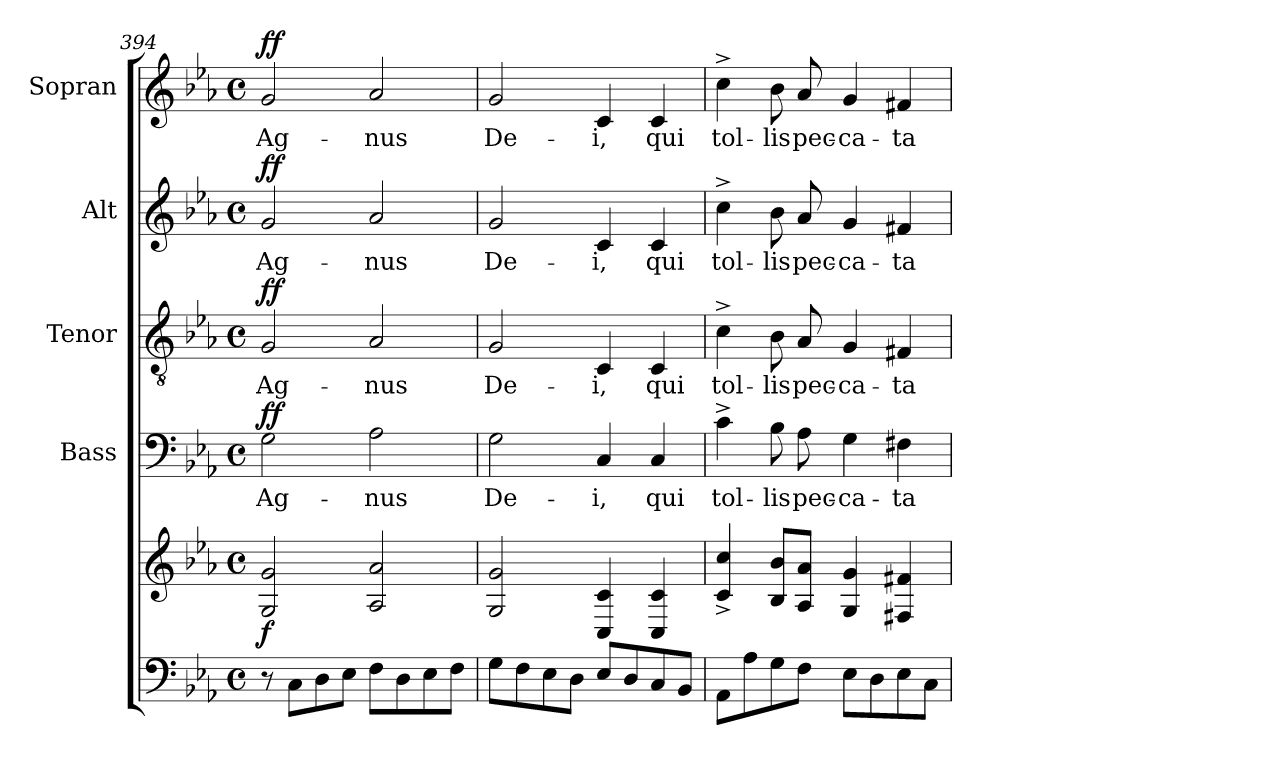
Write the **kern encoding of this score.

**kern	**kern	**dynam	**kern	**text	**dynam	**kern	**text	**dynam	**kern	**text	**dynam	**kern	**text	**dynam
*part5	*part5	*part5	*part4	*part4	*part4	*part3	*part3	*part3	*part2	*part2	*part2	*part1	*part1	*part1
*staff6	*staff5	*staff5/6	*staff4	*staff4	*staff4	*staff3	*staff3	*staff3	*staff2	*staff2	*staff2	*staff1	*staff1	*staff1
*	*	*	*I"Bass	*	*	*I"Tenor	*	*	*I"Alt	*	*	*I"Sopran	*	*
*	*	*	*I'B.	*	*	*I'T.	*	*	*I'A.	*	*	*I'S.	*	*
*clefF4	*clefG2	*	*clefF4	*	*	*clefGv2	*	*	*clefG2	*	*	*clefG2	*	*
*k[b-e-a-]	*k[b-e-a-]	*	*k[b-e-a-]	*	*	*k[b-e-a-]	*	*	*k[b-e-a-]	*	*	*k[b-e-a-]	*	*
*E-:	*E-:	*	*E-:	*	*	*E-:	*	*	*E-:	*	*	*E-:	*	*
*M4/4	*M4/4	*	*M4/4	*	*	*M4/4	*	*	*M4/4	*	*	*M4/4	*	*
*met(c)	*met(c)	*	*met(c)	*	*	*met(c)	*	*	*met(c)	*	*	*met(c)	*	*
=394	=394	=394	=394	=394	=394	=394	=394	=394	=394	=394	=394	=394	=394	=394
!	!	!LO:DY:b	!	!LO:LY:b	!LO:DY:a	!	!LO:LY:b	!LO:DY:a	!	!LO:LY:b	!LO:DY:a	!	!LO:LY:b	!LO:DY:a
8r	2G/ 2g/	f	2G\	Ag-	ff	2G/	Ag-	ff	2g/	Ag-	ff	2g/	Ag-	ff
8C\L	.	.	.	.	.	.	.	.	.	.	.	.	.	.
8D\	.	.	.	.	.	.	.	.	.	.	.	.	.	.
8E-\J	.	.	.	.	.	.	.	.	.	.	.	.	.	.
!	!	!	!	!LO:LY:b	!	!	!LO:LY:b	!	!	!LO:LY:b	!	!	!LO:LY:b	!
8F\L	2A-/ 2a-/	.	2A-\	-nus	.	2A-/	-nus	.	2a-/	-nus	.	2a-/	-nus	.
8D\	.	.	.	.	.	.	.	.	.	.	.	.	.	.
8E-\	.	.	.	.	.	.	.	.	.	.	.	.	.	.
8F\J	.	.	.	.	.	.	.	.	.	.	.	.	.	.
=395	=395	=395	=395	=395	=395	=395	=395	=395	=395	=395	=395	=395	=395	=395
!	!	!	!	!LO:LY:b	!	!	!LO:LY:b	!	!	!LO:LY:b	!	!	!LO:LY:b	!
8G\L	2G/ 2g/	.	2G\	De-	.	2G/	De-	.	2g/	De-	.	2g/	De-	.
8F\	.	.	.	.	.	.	.	.	.	.	.	.	.	.
8E-\	.	.	.	.	.	.	.	.	.	.	.	.	.	.
8D\J	.	.	.	.	.	.	.	.	.	.	.	.	.	.
!	!	!	!	!LO:LY:b	!	!	!LO:LY:b	!	!	!LO:LY:b	!	!	!LO:LY:b	!
8E-/L	4C/ 4c/	.	4C/	-i,	.	4C/	-i,	.	4c/	-i,	.	4c/	-i,	.
8D/	.	.	.	.	.	.	.	.	.	.	.	.	.	.
!	!	!	!	!LO:LY:b	!	!	!LO:LY:b	!	!	!LO:LY:b	!	!	!LO:LY:b	!
8C/	4C/ 4c/	.	4C/	qui	.	4C/	qui	.	4c/	qui	.	4c/	qui	.
8BB-/J	.	.	.	.	.	.	.	.	.	.	.	.	.	.
=396	=396	=396	=396	=396	=396	=396	=396	=396	=396	=396	=396	=396	=396	=396
!	!	!	!	!LO:LY:b	!	!	!LO:LY:b	!	!	!LO:LY:b	!	!	!LO:LY:b	!
8AA-\L	4c/^< 4cc/^<	.	4c^>\	tol-	.	4c^>\	tol-	.	4cc^>\	tol-	.	4cc^>\	tol-	.
8A-\	.	.	.	.	.	.	.	.	.	.	.	.	.	.
!	!	!	!	!LO:LY:b	!	!	!LO:LY:b	!	!	!LO:LY:b	!	!	!LO:LY:b	!
8G\	8B-/ 8b-/L	.	8B-\	-lis	.	8B-\	-lis	.	8b-\	-lis	.	8b-\	-lis	.
!	!	!	!	!LO:LY:b	!	!	!LO:LY:b	!	!	!LO:LY:b	!	!	!LO:LY:b	!
8F\J	8A-/ 8a-/J	.	8A-\	pec-	.	8A-/	pec-	.	8a-/	pec-	.	8a-/	pec-	.
!	!	!	!	!LO:LY:b	!	!	!LO:LY:b	!	!	!LO:LY:b	!	!	!LO:LY:b	!
8E-\L	4G/ 4g/	.	4G\	-ca-	.	4G/	-ca-	.	4g/	-ca-	.	4g/	-ca-	.
8D\	.	.	.	.	.	.	.	.	.	.	.	.	.	.
!	!	!	!	!LO:LY:b	!	!	!LO:LY:b	!	!	!LO:LY:b	!	!	!LO:LY:b	!
8E-\	4F#X/ 4f#X/	.	4F#X\	-ta	.	4F#X/	-ta	.	4f#X/	-ta	.	4f#X/	-ta	.
8C\J	.	.	.	.	.	.	.	.	.	.	.	.	.	.
=	=	=	=	=	=	=	=	=	=	=	=	=	=	=
*-	*-	*-	*-	*-	*-	*-	*-	*-	*-	*-	*-	*-	*-	*-
